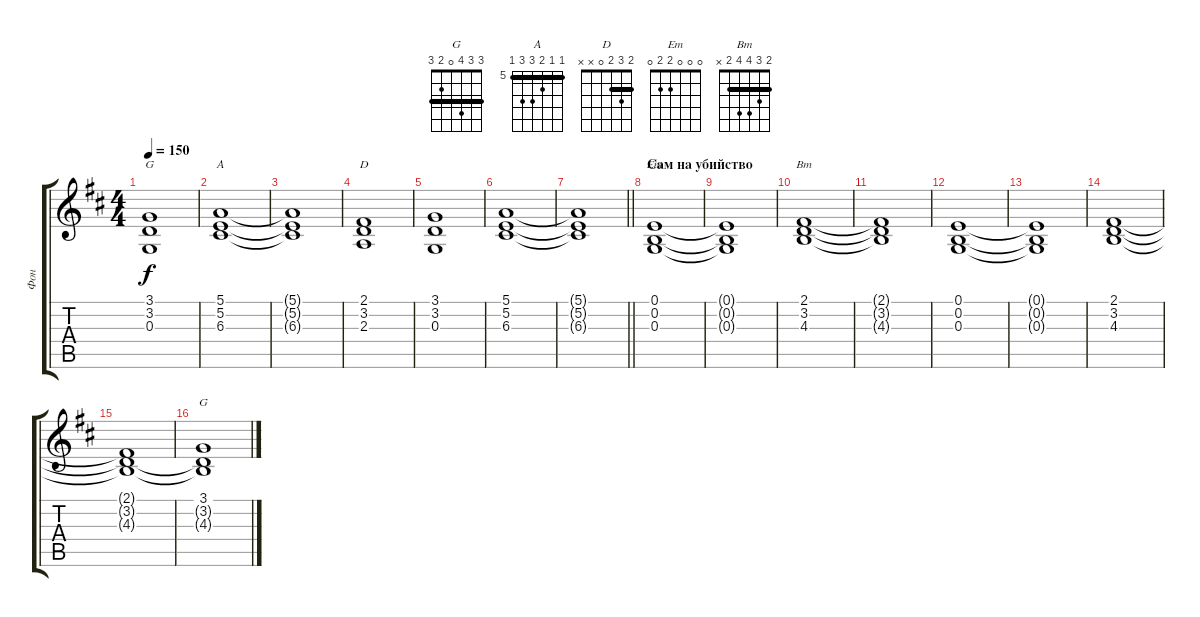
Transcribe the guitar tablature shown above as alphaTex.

\track ("Фон" "Фон") {instrument pad2warm}
\staff {score tabs}
\tuning (E4 B3 G3 D3 A2 E2) {hide}
\chord ("G" 3 3 0 0 2 3) {barre 3}
\chord ("A" 5 5 6 7 7 5) {firstfret 5 barre 5}
\chord ("D" 2 3 2 0 x x) {barre 2}
\chord ("Em" 0 0 0 2 2 0)
\chord ("Bm" 2 3 4 4 2 x) {barre 2}
\chord ("G" 3 3 4 0 2 3) {barre 3}
\ts (4 4)
\tempo 150
\clef g2
\ks bminor
(3.1 3.2 0.3).1{ch "G" dy f} |
(5.1 5.2 6.3).1{ch "A"} |
(5.1{t} 5.2{t} 6.3{t}).1 |
(2.1 3.2 2.3).1{ch "D"} |
(3.1 3.2 0.3).1 |
(5.1 5.2 6.3).1 |
\barLineRight lightlight
(5.1{t} 5.2{t} 6.3{t}).1 |
\section ("" "Сам на убийство")
(0.1 0.2 0.3).1{ch "Em"} |
(0.1{t} 0.2{t} 0.3{t}).1 |
(2.1 3.2 4.3).1{ch "Bm"} |
(2.1{t} 3.2{t} 4.3{t}).1 |
(0.1 0.2 0.3).1 |
(0.1{t} 0.2{t} 0.3{t}).1 |
(2.1 3.2 4.3).1 |
(2.1{t} 3.2{t} 4.3{t}).1 |
(3.1 3.2{t} 4.3{t}).1{ch "G"}
